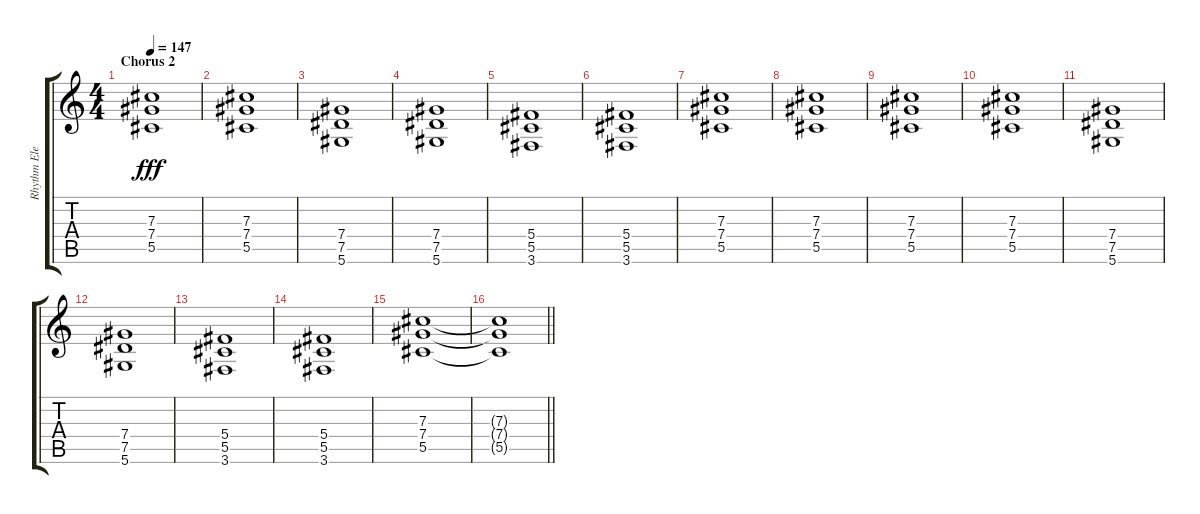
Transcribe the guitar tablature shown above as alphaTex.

\track ("Rhythm Elect" "Rhythm Ele") {instrument distortionguitar}
\staff {score tabs}
\tuning (Eb4 Bb3 Gb3 Db3 Ab2 Eb2) {hide}
\ts (4 4)
\section ("" "Chorus 2")
\tempo 147
\clef g2
\ks c
(7.3 7.4 5.5).1{dy fff} |
(7.3 7.4 5.5).1 |
(7.4 7.5 5.6).1 |
(7.4 7.5 5.6).1 |
(5.4 5.5 3.6).1 |
(5.4 5.5 3.6).1 |
(7.3 7.4 5.5).1 |
(7.3 7.4 5.5).1 |
(7.3 7.4 5.5).1 |
(7.3 7.4 5.5).1 |
(7.4 7.5 5.6).1 |
(7.4 7.5 5.6).1 |
(5.4 5.5 3.6).1 |
(5.4 5.5 3.6).1 |
(7.3 7.4 5.5).1 |
\barLineRight lightlight
(7.3{t} 7.4{t} 5.5{t}).1
